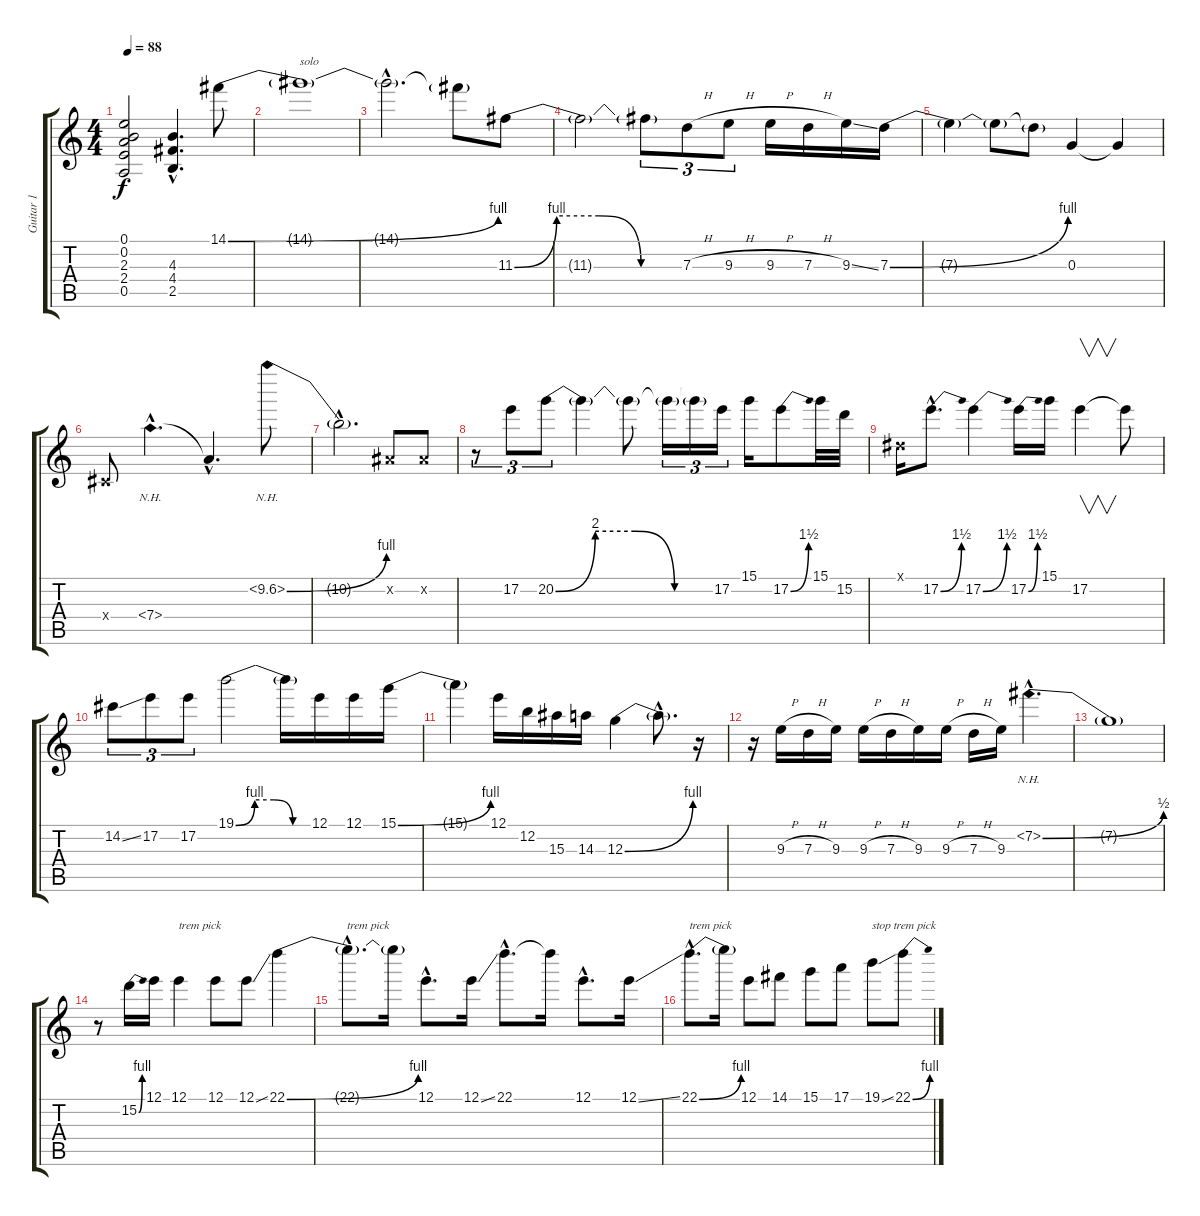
\track ("Guitar 1" "Guitar 1") {instrument overdrivenguitar}
\staff {score tabs}
\tuning (E4 B3 G3 D3 A2 E2) {hide}
\ts (4 4)
\tempo 88
\clef g2
\ks c
(0.1{t} 0.2{t} 2.3{t} 2.4{t} 0.5{t}).2{dy f} (4.3{hac} 4.4{hac} 2.5{hac}).4{d} 14.1{be (bend 0 0 60 4)}.8 |
14.1{t}.1{txt "solo"} |
14.1{hac t}.2{d} 14.1{t}.8 11.3{be (custom 0 0 15 4 30 4 45 0 60 0)}.8 |
11.3{t}.2 11.3{t}.8{tu (3 2)} 7.3{h}.8{tu (3 2)} 9.3{h}.8{tu (3 2)} 9.3{h}.16 7.3{h}.16 9.3{ss}.16 7.3{be (bend 0 0 60 4)}.16 |
7.3{t}.4 7.3{t}.8 7.3{t}.8 0.3.4 0.3{t}.4 |
-1.4{x}.8 7.4{nh hac}.4{d} 7.4{hac t}.4{d} 10.2{be (bend 0 0 60 4) nh}.8 |
10.2{hac t}.2{d} -1.2{x}.8 -1.2{x}.8 |
r.8{tu (3 2)} 17.2.8{tu (3 2)} 20.2{be (custom 0 0 15 8 30 8 45 0 60 0)}.8{tu (3 2)} 20.2{t}.4 20.2{t}.8 20.2{t}.16{tu (3 2)} 20.2{t}.16{tu (3 2)} 17.2.16{tu (3 2)} 15.1.16 17.2{be (bend 0 0 60 6)}.8 15.1.32 15.2.32 |
-1.1{x}.16 17.2{be (bend 0 0 60 6) hac}.8{d} 17.2{be (bend 0 0 60 6)}.4 17.2{be (bend 0 0 60 6)}.16 15.1.16 17.2.4{v} 17.2{t}.8 |
14.2{ss}.8{tu (3 2)} 17.2.8{tu (3 2)} 17.2.8{tu (3 2)} 19.1{be (custom 0 0 15 4 30 4 45 0 60 0)}.2 19.1{t}.16 12.1.16 12.1.16 15.1{be (bend 0 0 60 4)}.16 |
15.1{t}.4 12.1.16 12.2.16 15.3.16 14.3.16 12.3{be (bend 0 0 60 4)}.4 12.3{hac t}.8{d} r.16 |
r.16 9.3{h}.16 7.3{h}.16 9.3.16 9.3{h}.16 7.3{h}.16 9.3.16 9.3{h}.16 7.3{h}.16 9.3.16 7.2{be (bend 0 0 60 2) nh hac}.4{d} |
7.2{t}.1 |
r.8 15.2{be (bend 0 0 60 4)}.16 12.1.16 12.1.4{txt "trem pick"} 12.1.8 12.1{ss}.8 22.1{be (bend 0 0 60 4)}.4 |
22.1{hac t}.8{d txt "trem pick"} 22.1{t}.16 12.1{hac}.8{d} 12.1{ss}.16 22.1{hac}.8{d} 22.1{t}.16 12.1{hac}.8{d} 12.1{ss}.16 |
22.1{be (bend 0 0 60 4) hac}.8{d txt "trem pick"} 22.1{t}.16 12.1.8 14.1.8 15.1.8 17.1.8 19.1{ss}.8{txt "stop trem pick"} 22.1{be (bend 0 0 60 4)}.8
